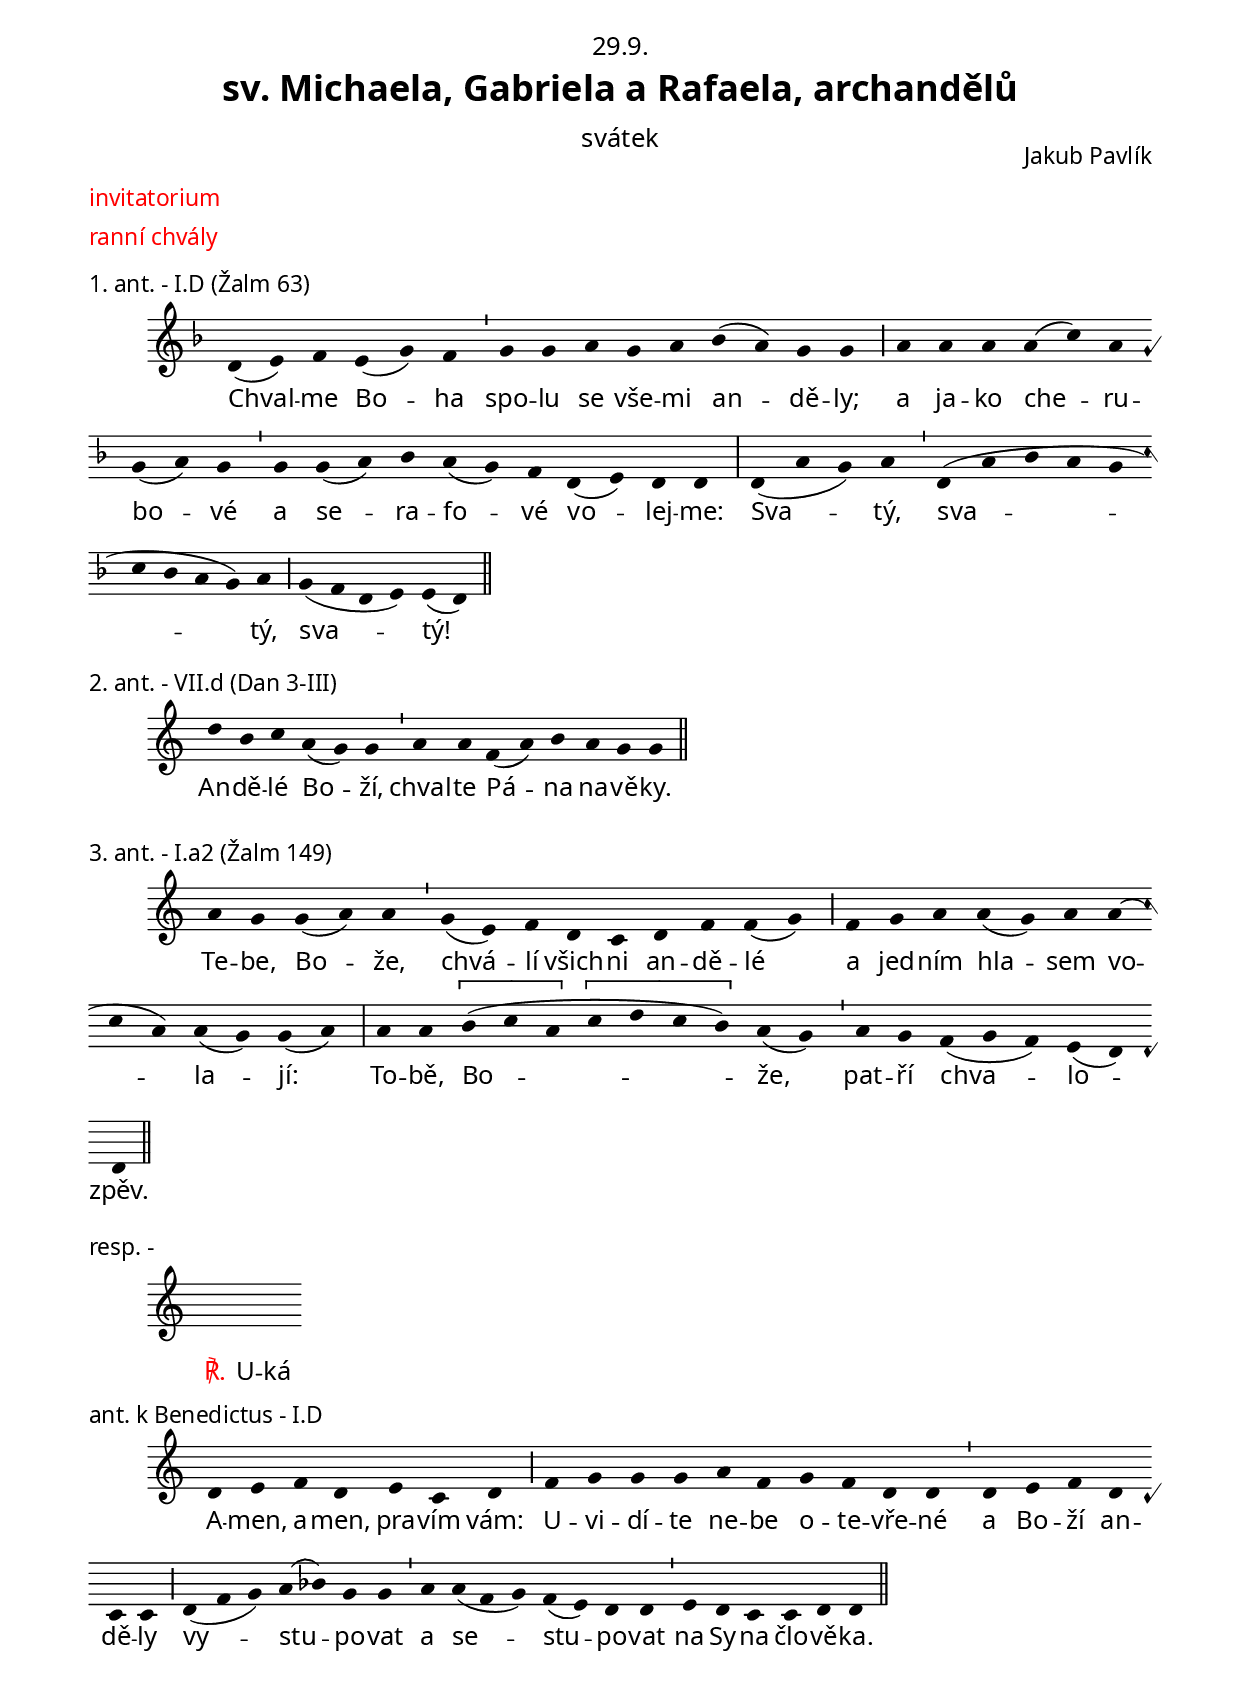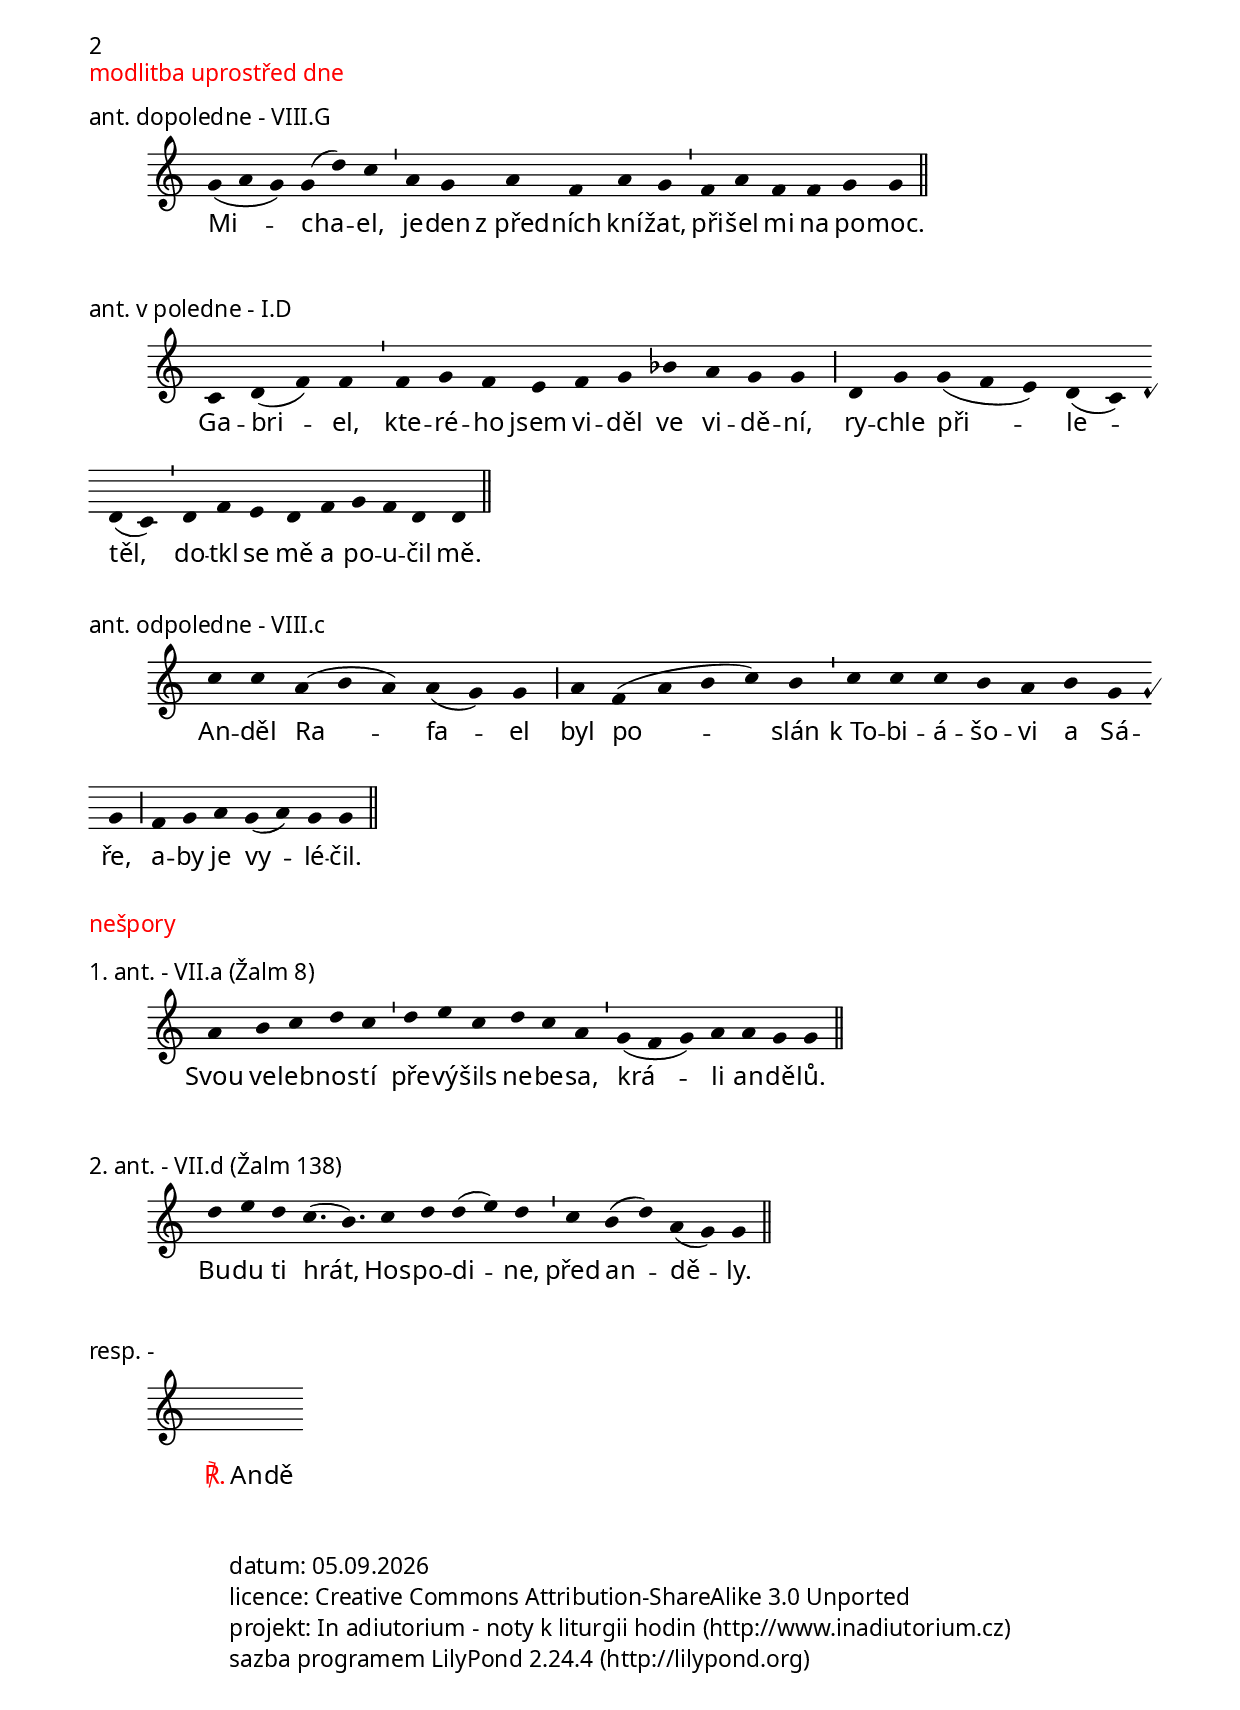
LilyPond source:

\version "2.15.40"

\include "../spolecne.ly"
\include "../dilyresponsorii.ly"

\header {
  title = \markup\titleSvatek
            "sv. Michaela, Gabriela a Rafaela, archandělů"
            svátek
            29.9.
  composer = "Jakub Pavlík"
}

\markup {\nadpisHodinka {"invitatorium"}}

\score {
  \relative c' {
    \choralniRezim
    
  }
  \addlyrics {
    Pojď -- me, klaň -- me se Kris -- tu, na -- še -- mu Pá -- nu;
    je -- mu slou -- ží zá -- stu -- py an -- dě -- lů.
  }
  \header {
    quid = "ant."
    modus = ""
    differentia = "" 
    psalmus = ""
    id = ""
    piece = \markup {\sestavTitulekBezZalmu}
  }
}

\markup {\nadpisHodinka {"ranní chvály"}}

\score {
  \relative c' {
    \choralniRezim
    \key f \major
    d( e) f e( g) f \barMin
    g g a g a bes( a) g g \barMaior
    a a a a( c) a g( a) g \barMin g g( a) bes a( g) f d( e) d d \barMax
    d4( a' g) a \barMin d,( a' bes a g c bes a g) a \barMaior g( f d e) e( d) \barFinalis
  }
  \addlyrics {
    Chval -- me Bo -- ha
    spo -- lu se vše -- mi an -- dě -- ly;
    a ja -- ko che -- ru -- bo -- vé a se -- ra -- fo -- vé vo -- lej -- me:
    Sva -- tý, sva -- tý, sva -- tý!
  }
  \header {
    quid = "1. ant."
    modus = "I"
    differentia = "D" 
    psalmus = "Žalm 63"
    id = ""
    piece = \markup {\sestavTitulek}
  }
}

\score {
  \relative c'' {
    \choralniRezim
    d4 b c a( g) g \barMin a a f( a) b a g g \barFinalis
  }
  \addlyrics {
    An -- dě -- lé Bo -- ží,
    chval -- te Pá -- na na -- vě -- ky.
  }
  \header {
    quid = "2. ant."
    modus = "VII"
    differentia = "d" 
    psalmus = "Dan 3-III"
    id = ""
    piece = \markup {\sestavTitulek}
  }
}

\score {
  \relative c'' {
    \choralniRezim
    a4 g g( a) a \barMin 
    g( e) f d c d f f( g) \barMaior
    f g a a( g) a a( c a) a( g) g( a) \barMax
    a a \[ b( c a \] \[ c d c b) \] a( g) \barMin a g f( g f) e( d) d \barFinalis
  }
  \addlyrics {
    Te -- be, Bo -- že,
    chvá -- lí všich -- ni an -- dě -- lé
    a jed -- ním hla -- sem vo -- la -- jí:
    To -- bě, Bo -- že, pat -- ří chva -- lo -- zpěv.
  }
  \header {
    quid = "3. ant."
    modus = "I"
    differentia = "a2" 
    psalmus = "Žalm 149"
    id = ""
    piece = \markup {\sestavTitulek}
  }
}

\score {
  \relative c' {
    \choralniRezim
    
    % R
    \neviditelna a
    
    % V
    \neviditelna a
    
    % R
    \neviditelna a
    
    % Slava
  }
  \addlyrics {
    \Response U -- ká -- zal se je -- den z_an -- dě -- lů_*
    a po -- sta -- vil se u ol -- tá -- ře v_chrá -- mě.
    \Verse V_ru -- ce měl zla -- tou ka -- di -- del -- ni -- ci_*
    \Response a po -- sta -- vil se u ol -- tá -- ře v_chrá -- mě.
    \textRespDoxologie
  }
  \header {
    quid = "resp."
    modus = ""
    id = ""
    piece = \markup {\sestavTitulekResp}
  }
}

\score {
  \relative c' {
    \choralniRezim
    d4 e f d e c d \barMaior
    f g g g a f g f d d \barMin
    d e f d c c \barMaior
    d( f g) a( bes) g g \barMin a a( f g) f( e) d d \barMin
    e d c c d d \barFinalis
  }
  \addlyrics {
    A -- men, a -- men, pra -- vím vám:
    U -- vi -- dí -- te ne -- be o -- te -- vře -- né
    a Bo -- ží an -- dě -- ly 
    vy -- stu -- po -- vat a se -- stu -- po -- vat 
    na Sy -- na člo -- vě -- ka.
  }
  \header {
    quid = "ant. k Benedictus"
    modus = "I"
    differentia = "D" 
    psalmus = ""
    id = ""
    piece = \markup {\sestavTitulekBezZalmu}
  }
}

\markup {\nadpisHodinka {"modlitba uprostřed dne"}}

\score {
  \relative c'' {
    \choralniRezim
    g4( a g) g( d') c \barMin 
    a g a f a g \barMin 
    f a f f g g \barFinalis
  }
  \addlyrics {
    Mi -- cha -- el,
    je -- den z_před -- ních kní -- žat,
    při -- šel mi na po -- moc.
  }
  \header {
    quid = "ant. dopoledne"
    modus = "VIII"
    differentia = "G" 
    psalmus = ""
    id = ""
    piece = \markup {\sestavTitulekBezZalmu}
  }
}

\score {
  \relative c' {
    \choralniRezim
    c4 d( f) f \barMin
    f g f e f g bes a g g \barMaior
    d g g( f e) d( c) d( c) \barMin
    d f e d f g f d d \barFinalis
  }
  \addlyrics {
    Ga -- bri -- el,
    kte -- ré -- ho jsem vi -- děl ve vi -- dě -- ní,
    ry -- chle při -- le -- těl,
    do -- tkl se mě a po -- u -- čil mě.
  }
  \header {
    quid = "ant. v poledne"
    modus = "I"
    differentia = "D" 
    psalmus = ""
    id = ""
    piece = \markup {\sestavTitulekBezZalmu}
  }
}

\score {
  \relative c'' {
    \choralniRezim
    c4 c a( b a) a( g) g \barMaior
    a f( a b c) b \barMin c c c b a b g g \barMaior
    f g a g( a) g g \barFinalis
  }
  \addlyrics {
    An -- děl Ra -- fa -- el 
    byl po -- slán k_To -- bi -- á -- šo -- vi a Sá -- ře,
    a -- by je vy -- lé -- čil.
  }
  \header {
    quid = "ant. odpoledne"
    modus = "VIII"
    differentia = "c" 
    psalmus = ""
    id = ""
    piece = \markup {\sestavTitulekBezZalmu}
  }
}

\markup {\nadpisHodinka {"nešpory"}}

\score {
  \relative c'' {
    \choralniRezim
    a4 b c d c \barMin
    d e c d c a \barMin
    g( f g) a a g g \barFinalis
  }
  \addlyrics {
    Svou ve -- leb -- nos -- tí
    pře -- vý -- šils ne -- be -- sa,
    krá -- li an -- dě -- lů.
  }
  \header {
    quid = "1. ant."
    modus = "VII"
    differentia = "a" 
    psalmus = "Žalm 8"
    id = ""
    piece = \markup {\sestavTitulek}
  }
}

\score {
  \relative c'' {
    \choralniRezim
    d4 e d c4.( b) c4 d d( e) d \barMin c b( d) a( g) g \barFinalis
  }
  \addlyrics {
    Bu -- du ti hrát, Hos -- po -- di -- ne, před an -- dě -- ly.
  }
  \header {
    quid = "2. ant."
    modus = "VII"
    differentia = "d" 
    psalmus = "Žalm 138"
    id = ""
    fons = "úterý 4.t., nešp., 2. ant."
    piece = \markup {\sestavTitulek}
  }
}

\score {
  \relative c'' {
    \choralniRezim
    
  }
  \addlyrics {
    Spat -- řil jsem Be -- rán -- ka,
    kte -- rý vy -- pa -- dal ja -- ko za -- bi -- tý,
    a u -- sly -- šel jsem hlas
    ve -- li -- ké -- ho množ -- ství an -- dě -- lů
    shro -- máž -- dě -- ných ko -- lem trů -- nu.
  }
  \header {
    quid = "3. ant."
    modus = ""
    differentia = "" 
    psalmus = "Kol 1"
    id = ""
    piece = \markup {\sestavTitulek}
  }
}

\score {
  \relative c' {
    \choralniRezim
    
    % R
    \neviditelna a
    
    % V
    \neviditelna a
    
    % R
    \neviditelna a
    
    % Slava
  }
  \addlyrics {
    \Response An -- dě -- lo -- vi by -- lo dá -- no ka -- did -- lo,
    a -- by ho po -- lo -- žil na ol -- tář_*
    s_mod -- lit -- ba -- mi vě -- ří -- cích.
    \Verse Z_ka -- di -- del -- ni -- ce v_je -- ho ru -- ce
    vy -- stou -- pil před Bo -- ha von -- ný kouř_*
    \Response s_mod -- lit -- ba -- mi vě -- ří -- cích.
    \textRespDoxologie
  }
  \header {
    quid = "resp."
    modus = ""
    id = ""
    piece = \markup {\sestavTitulekResp}
  }
}

\score {
  \relative c' {
    \choralniRezim
    
  }
  \addlyrics {
    An -- děl Ga -- bri -- el ře -- kl Ma -- ri -- i:
    Poč -- neš a po -- ro -- díš sy -- na
    a dáš mu jmé -- no Je -- žíš.
  }
  \header {
    quid = "ant. k Magnificat"
    modus = ""
    differentia = "" 
    psalmus = ""
    id = ""
    piece = \markup {\sestavTitulekBezZalmu}
  }
}